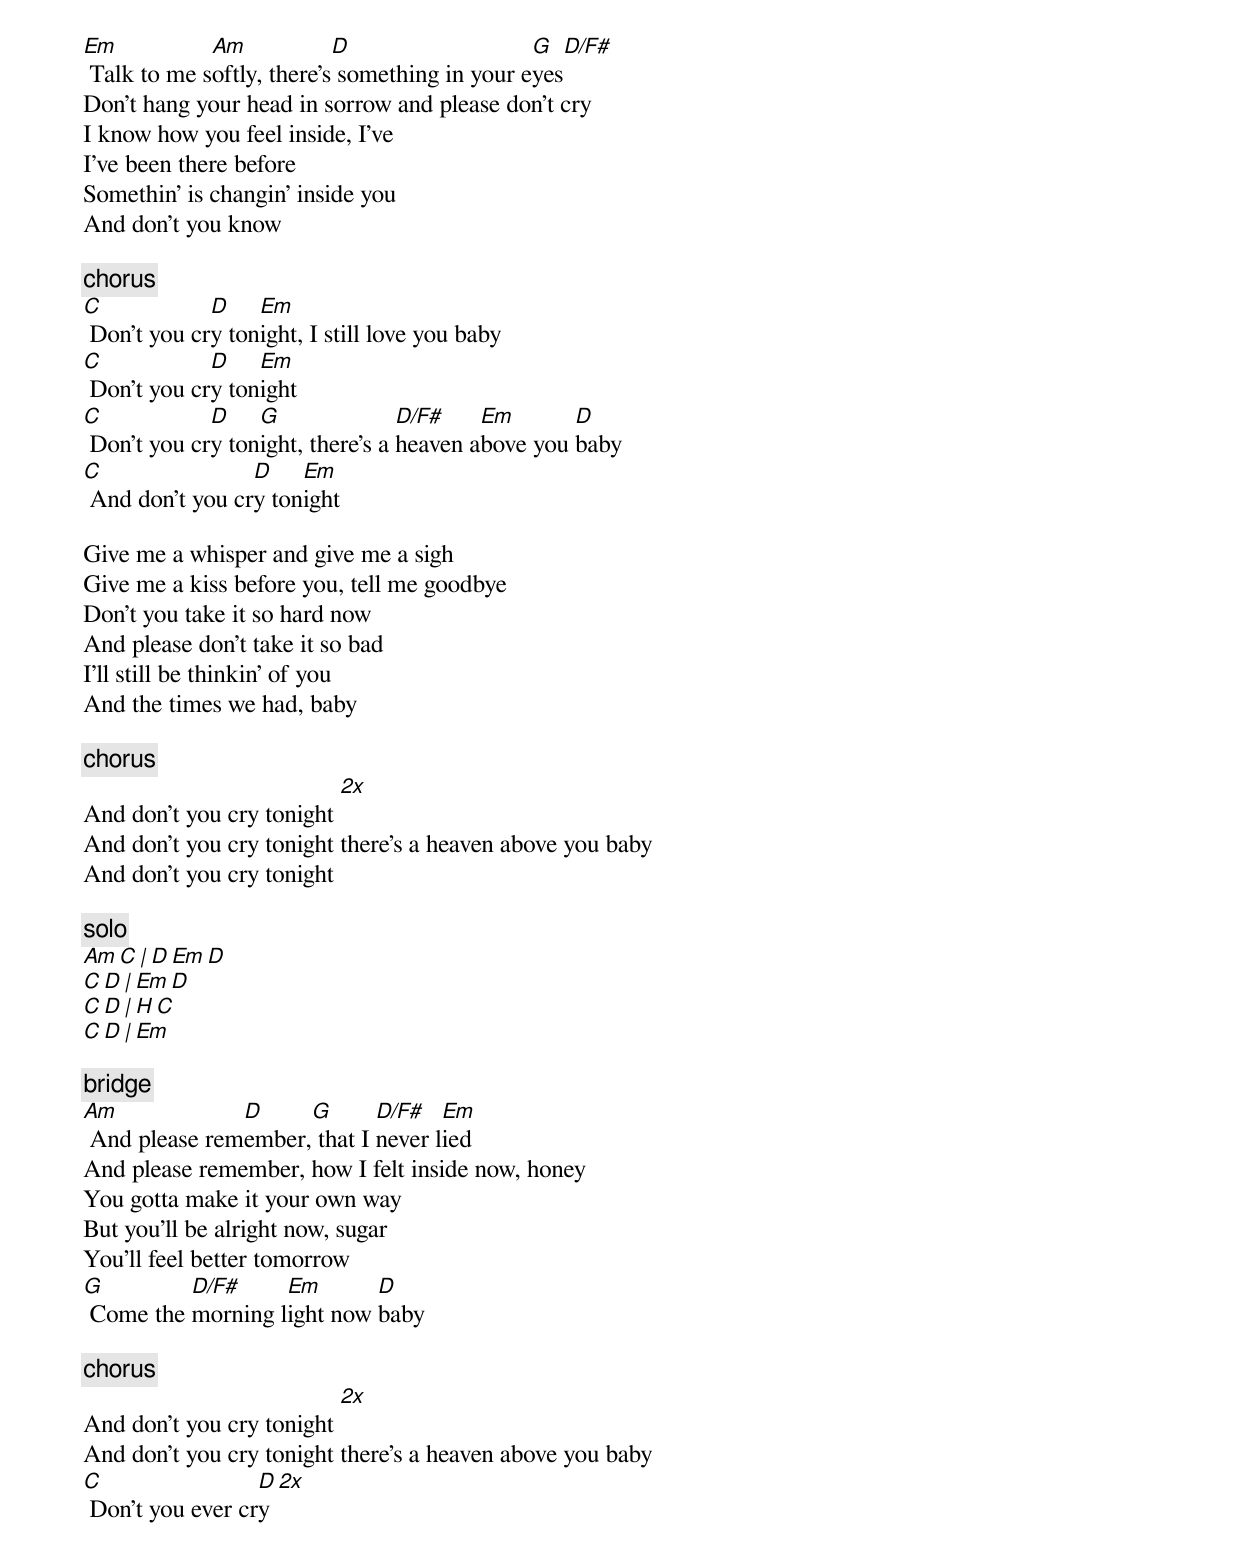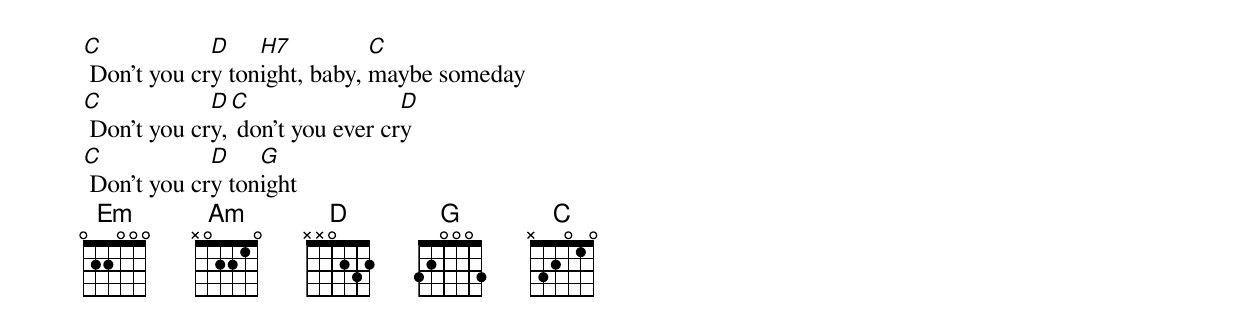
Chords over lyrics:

Em           Am            D                   G  D/F#
 Talk to me softly, there's something in your eyes
Don't hang your head in sorrow and please don't cry
I know how you feel inside, I've
I've been there before
Somethin' is changin' inside you
And don't you know

[chorus]
C            D    Em
 Don't you cry tonight, I still love you baby
C            D    Em
 Don't you cry tonight
C            D    G               D/F#    Em       D
 Don't you cry tonight, there's a heaven above you baby
C                D    Em
 And don't you cry tonight

Give me a whisper and give me a sigh
Give me a kiss before you, tell me goodbye
Don't you take it so hard now
And please don't take it so bad
I'll still be thinkin' of you
And the times we had, baby

[chorus]
And don't you cry tonight [2x]
And don't you cry tonight there's a heaven above you baby
And don't you cry tonight

[solo]
Am C | D Em D
C D | Em D
C D | H C
C D | Em

[bridge]
Am             D     G       D/F#   Em
 And please remember, that I never lied
And please remember, how I felt inside now, honey
You gotta make it your own way
But you'll be alright now, sugar
You'll feel better tomorrow
G         D/F#     Em       D
 Come the morning light now baby

[chorus]
And don't you cry tonight [2x]
And don't you cry tonight there's a heaven above you baby
C                 D
 Don't you ever cry [2x]
C            D    H7          C
 Don't you cry tonight, baby, maybe someday
C            D C                 D
 Don't you cry, don't you ever cry
C            D    G
 Don't you cry tonight
